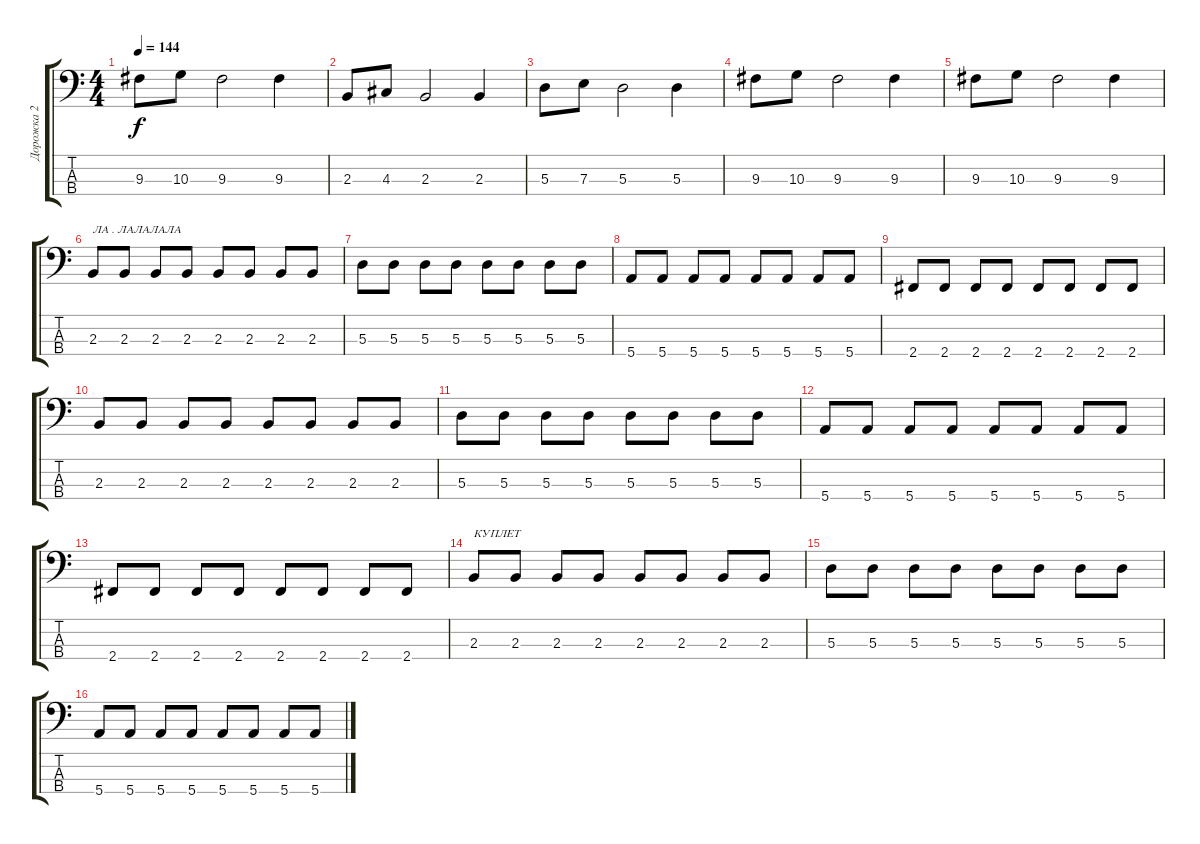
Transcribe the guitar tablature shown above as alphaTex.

\track ("Дорожка 2" "Дорожка 2") {instrument electricbasspick}
\staff {score tabs}
\tuning (G2 D2 A1 E1) {hide}
\ts (4 4)
\tempo 144
\clef f4
\ks c
9.3.8{dy f} 10.3.8 9.3.2 9.3.4 |
2.3.8 4.3.8 2.3.2 2.3.4 |
5.3.8 7.3.8 5.3.2 5.3.4 |
9.3.8 10.3.8 9.3.2 9.3.4 |
9.3.8 10.3.8 9.3.2 9.3.4 |
2.3.8{txt "ЛА . ЛАЛАЛАЛА"} 2.3.8 2.3.8 2.3.8 2.3.8 2.3.8 2.3.8 2.3.8 |
5.3.8 5.3.8 5.3.8 5.3.8 5.3.8 5.3.8 5.3.8 5.3.8 |
5.4.8 5.4.8 5.4.8 5.4.8 5.4.8 5.4.8 5.4.8 5.4.8 |
2.4.8 2.4.8 2.4.8 2.4.8 2.4.8 2.4.8 2.4.8 2.4.8 |
2.3.8 2.3.8 2.3.8 2.3.8 2.3.8 2.3.8 2.3.8 2.3.8 |
5.3.8 5.3.8 5.3.8 5.3.8 5.3.8 5.3.8 5.3.8 5.3.8 |
5.4.8 5.4.8 5.4.8 5.4.8 5.4.8 5.4.8 5.4.8 5.4.8 |
2.4.8 2.4.8 2.4.8 2.4.8 2.4.8 2.4.8 2.4.8 2.4.8 |
2.3.8{txt "КУПЛЕТ"} 2.3.8 2.3.8 2.3.8 2.3.8 2.3.8 2.3.8 2.3.8 |
5.3.8 5.3.8 5.3.8 5.3.8 5.3.8 5.3.8 5.3.8 5.3.8 |
5.4.8 5.4.8 5.4.8 5.4.8 5.4.8 5.4.8 5.4.8 5.4.8
